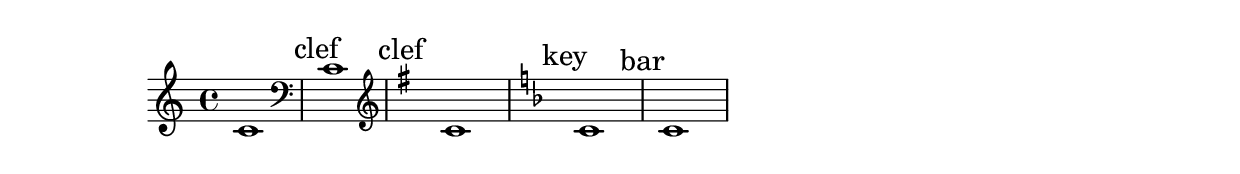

\header {
  texidoc = "When the break-align-symbols property is given as a list,
  the alignment depends on which symbols are visible."
}

\version "2.17.6"
  
\relative c' {
  \override Score.RehearsalMark.break-align-symbols = #'(clef key-signature staff-bar)
  c1
  \clef "bass"
  \mark "clef"
  \noBreak

  c1
  \clef "treble"
  \key g \major
  \mark "clef"
  \noBreak

  c1
  \key f \major
  \mark "key"
  \noBreak

  c1
  \mark "bar"
  \noBreak

  c1
}
